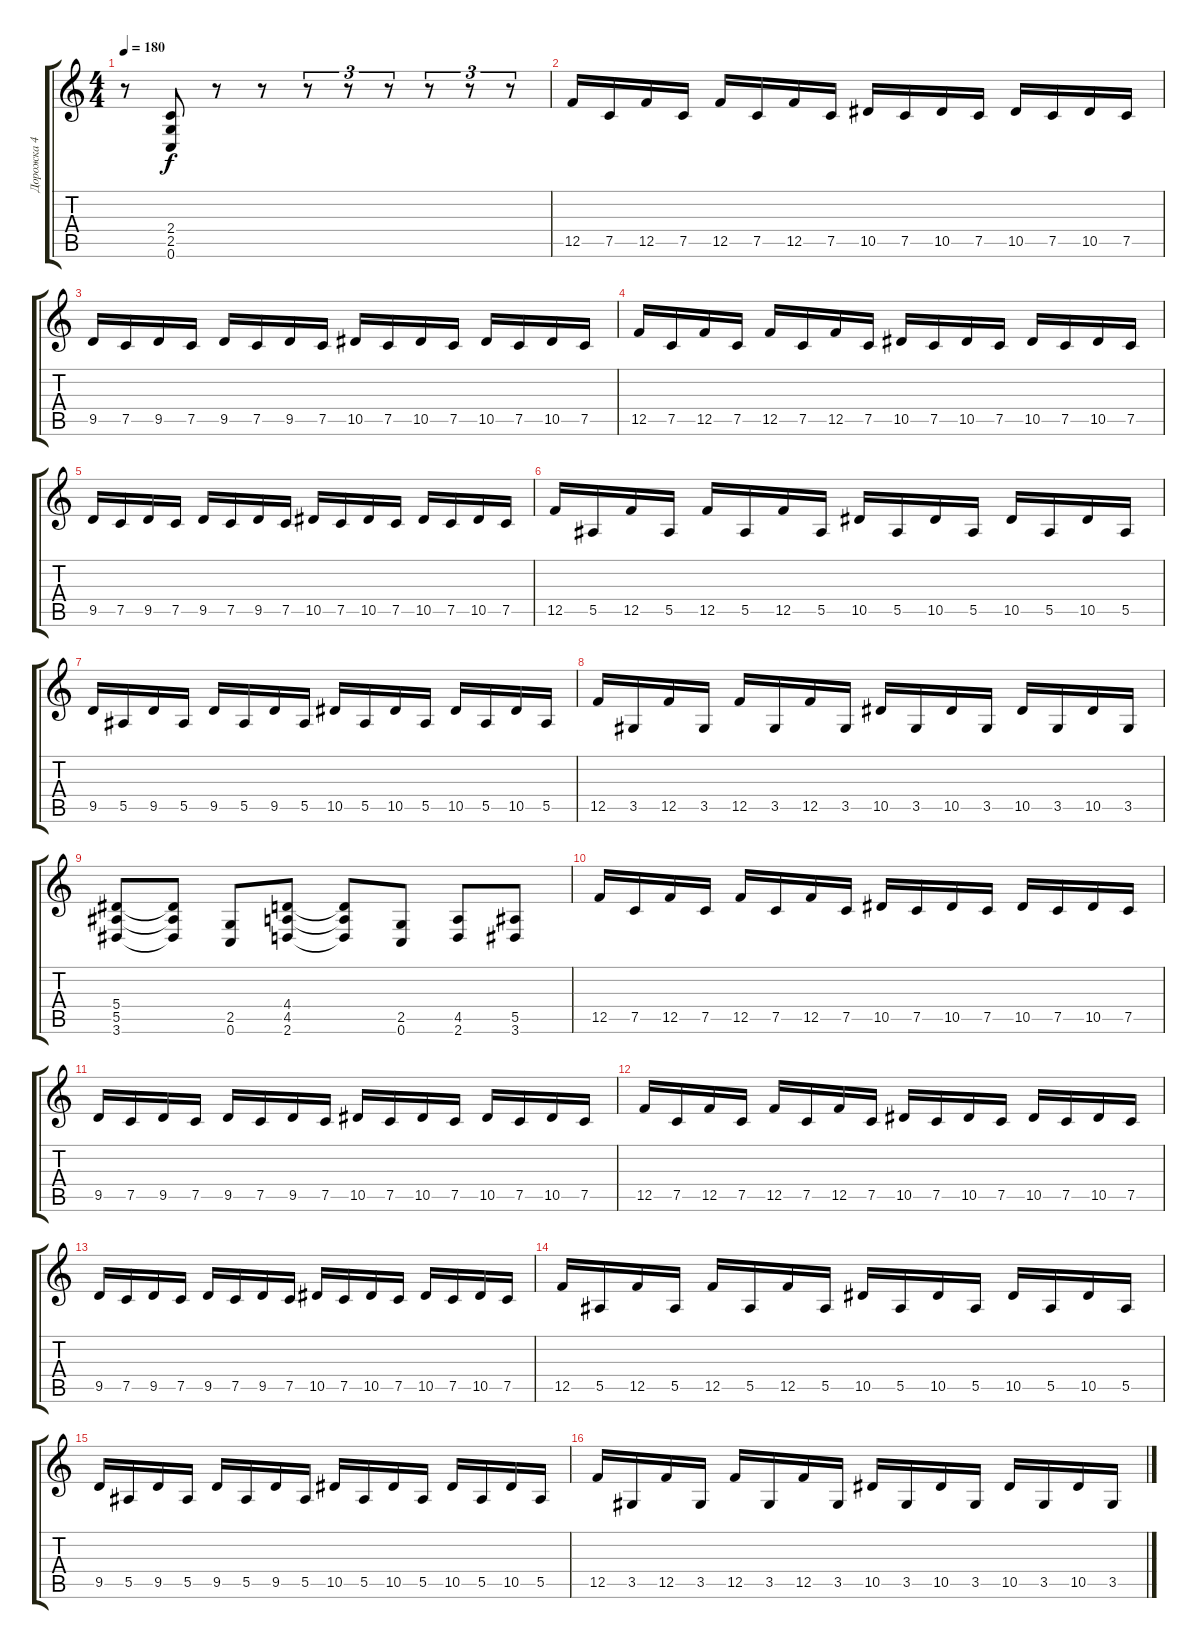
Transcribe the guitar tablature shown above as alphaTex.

\track ("Дорожка 4" "Дорожка 4") {instrument distortionguitar}
\staff {score tabs}
\tuning (C4 G3 Eb3 Bb2 F2 C2) {hide}
\ts (4 4)
\tempo 180
\clef g2
\ks c
r.8{dy f} (2.4 2.5 0.6).8 r.8 r.8 r.8{tu (3 2)} r.8{tu (3 2)} r.8{tu (3 2)} r.8{tu (3 2)} r.8{tu (3 2)} r.8{tu (3 2)} |
12.5.16 7.5.16 12.5.16 7.5.16 12.5.16 7.5.16 12.5.16 7.5.16 10.5.16 7.5.16 10.5.16 7.5.16 10.5.16 7.5.16 10.5.16 7.5.16 |
9.5.16 7.5.16 9.5.16 7.5.16 9.5.16 7.5.16 9.5.16 7.5.16 10.5.16 7.5.16 10.5.16 7.5.16 10.5.16 7.5.16 10.5.16 7.5.16 |
12.5.16 7.5.16 12.5.16 7.5.16 12.5.16 7.5.16 12.5.16 7.5.16 10.5.16 7.5.16 10.5.16 7.5.16 10.5.16 7.5.16 10.5.16 7.5.16 |
9.5.16 7.5.16 9.5.16 7.5.16 9.5.16 7.5.16 9.5.16 7.5.16 10.5.16 7.5.16 10.5.16 7.5.16 10.5.16 7.5.16 10.5.16 7.5.16 |
12.5.16 5.5.16 12.5.16 5.5.16 12.5.16 5.5.16 12.5.16 5.5.16 10.5.16 5.5.16 10.5.16 5.5.16 10.5.16 5.5.16 10.5.16 5.5.16 |
9.5.16 5.5.16 9.5.16 5.5.16 9.5.16 5.5.16 9.5.16 5.5.16 10.5.16 5.5.16 10.5.16 5.5.16 10.5.16 5.5.16 10.5.16 5.5.16 |
12.5.16 3.5.16 12.5.16 3.5.16 12.5.16 3.5.16 12.5.16 3.5.16 10.5.16 3.5.16 10.5.16 3.5.16 10.5.16 3.5.16 10.5.16 3.5.16 |
(5.4 5.5 3.6).8 (5.4{t} 5.5{t} 3.6{t}).8 (2.5 0.6).8 (4.4 4.5 2.6).8 (4.4{t} 4.5{t} 2.6{t}).8 (2.5 0.6).8 (4.5 2.6).8 (5.5 3.6).8 |
12.5.16 7.5.16 12.5.16 7.5.16 12.5.16 7.5.16 12.5.16 7.5.16 10.5.16 7.5.16 10.5.16 7.5.16 10.5.16 7.5.16 10.5.16 7.5.16 |
9.5.16 7.5.16 9.5.16 7.5.16 9.5.16 7.5.16 9.5.16 7.5.16 10.5.16 7.5.16 10.5.16 7.5.16 10.5.16 7.5.16 10.5.16 7.5.16 |
12.5.16 7.5.16 12.5.16 7.5.16 12.5.16 7.5.16 12.5.16 7.5.16 10.5.16 7.5.16 10.5.16 7.5.16 10.5.16 7.5.16 10.5.16 7.5.16 |
9.5.16 7.5.16 9.5.16 7.5.16 9.5.16 7.5.16 9.5.16 7.5.16 10.5.16 7.5.16 10.5.16 7.5.16 10.5.16 7.5.16 10.5.16 7.5.16 |
12.5.16 5.5.16 12.5.16 5.5.16 12.5.16 5.5.16 12.5.16 5.5.16 10.5.16 5.5.16 10.5.16 5.5.16 10.5.16 5.5.16 10.5.16 5.5.16 |
9.5.16 5.5.16 9.5.16 5.5.16 9.5.16 5.5.16 9.5.16 5.5.16 10.5.16 5.5.16 10.5.16 5.5.16 10.5.16 5.5.16 10.5.16 5.5.16 |
12.5.16 3.5.16 12.5.16 3.5.16 12.5.16 3.5.16 12.5.16 3.5.16 10.5.16 3.5.16 10.5.16 3.5.16 10.5.16 3.5.16 10.5.16 3.5.16
